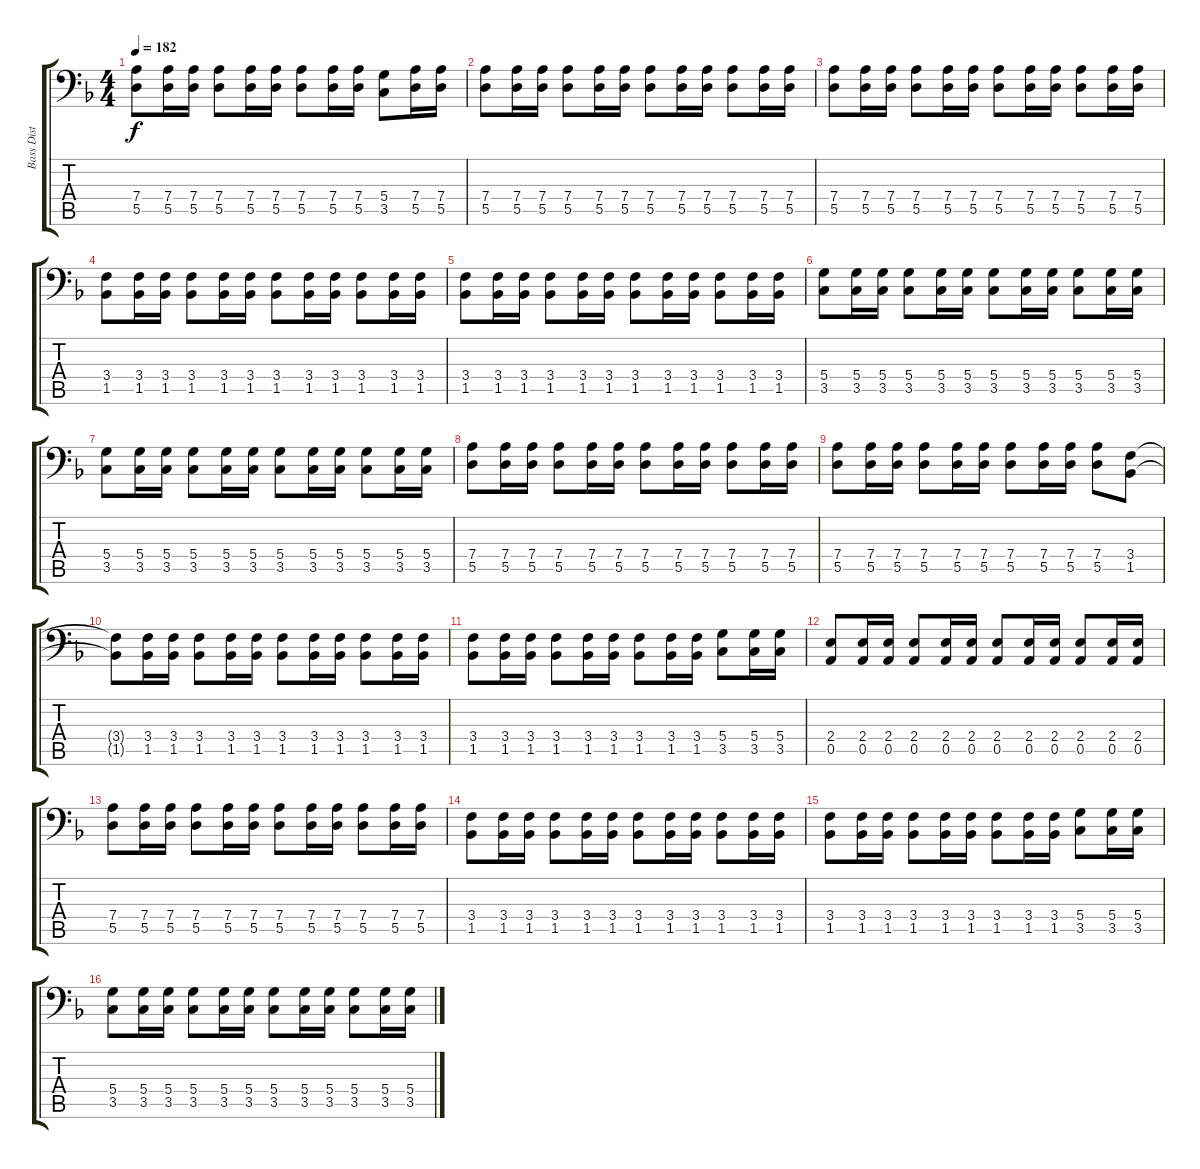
\track ("Bass Dist" "Bass Dist") {instrument distortionguitar}
\staff {score tabs}
\tuning (E3 B2 G2 D2 A1 E1) {hide}
\ts (4 4)
\tempo 182
\clef f4
\ks dminor
(7.4 5.5).8{dy f} (7.4 5.5).16 (7.4 5.5).16 (7.4 5.5).8 (7.4 5.5).16 (7.4 5.5).16 (7.4 5.5).8 (7.4 5.5).16 (7.4 5.5).16 (5.4 3.5).8 (7.4 5.5).16 (7.4 5.5).16 |
(7.4 5.5).8 (7.4 5.5).16 (7.4 5.5).16 (7.4 5.5).8 (7.4 5.5).16 (7.4 5.5).16 (7.4 5.5).8 (7.4 5.5).16 (7.4 5.5).16 (7.4 5.5).8 (7.4 5.5).16 (7.4 5.5).16 |
(7.4 5.5).8 (7.4 5.5).16 (7.4 5.5).16 (7.4 5.5).8 (7.4 5.5).16 (7.4 5.5).16 (7.4 5.5).8 (7.4 5.5).16 (7.4 5.5).16 (7.4 5.5).8 (7.4 5.5).16 (7.4 5.5).16 |
(3.4 1.5).8 (3.4 1.5).16 (3.4 1.5).16 (3.4 1.5).8 (3.4 1.5).16 (3.4 1.5).16 (3.4 1.5).8 (3.4 1.5).16 (3.4 1.5).16 (3.4 1.5).8 (3.4 1.5).16 (3.4 1.5).16 |
(3.4 1.5).8 (3.4 1.5).16 (3.4 1.5).16 (3.4 1.5).8 (3.4 1.5).16 (3.4 1.5).16 (3.4 1.5).8 (3.4 1.5).16 (3.4 1.5).16 (3.4 1.5).8 (3.4 1.5).16 (3.4 1.5).16 |
(5.4 3.5).8 (5.4 3.5).16 (5.4 3.5).16 (5.4 3.5).8 (5.4 3.5).16 (5.4 3.5).16 (5.4 3.5).8 (5.4 3.5).16 (5.4 3.5).16 (5.4 3.5).8 (5.4 3.5).16 (5.4 3.5).16 |
(5.4 3.5).8 (5.4 3.5).16 (5.4 3.5).16 (5.4 3.5).8 (5.4 3.5).16 (5.4 3.5).16 (5.4 3.5).8 (5.4 3.5).16 (5.4 3.5).16 (5.4 3.5).8 (5.4 3.5).16 (5.4 3.5).16 |
(7.4 5.5).8 (7.4 5.5).16 (7.4 5.5).16 (7.4 5.5).8 (7.4 5.5).16 (7.4 5.5).16 (7.4 5.5).8 (7.4 5.5).16 (7.4 5.5).16 (7.4 5.5).8 (7.4 5.5).16 (7.4 5.5).16 |
(7.4 5.5).8 (7.4 5.5).16 (7.4 5.5).16 (7.4 5.5).8 (7.4 5.5).16 (7.4 5.5).16 (7.4 5.5).8 (7.4 5.5).16 (7.4 5.5).16 (7.4 5.5).8 (3.4 1.5).8 |
(3.4{t} 1.5{t}).8 (3.4 1.5).16 (3.4 1.5).16 (3.4 1.5).8 (3.4 1.5).16 (3.4 1.5).16 (3.4 1.5).8 (3.4 1.5).16 (3.4 1.5).16 (3.4 1.5).8 (3.4 1.5).16 (3.4 1.5).16 |
(3.4 1.5).8 (3.4 1.5).16 (3.4 1.5).16 (3.4 1.5).8 (3.4 1.5).16 (3.4 1.5).16 (3.4 1.5).8 (3.4 1.5).16 (3.4 1.5).16 (5.4 3.5).8 (5.4 3.5).16 (5.4 3.5).16 |
(2.4 0.5).8 (2.4 0.5).16 (2.4 0.5).16 (2.4 0.5).8 (2.4 0.5).16 (2.4 0.5).16 (2.4 0.5).8 (2.4 0.5).16 (2.4 0.5).16 (2.4 0.5).8 (2.4 0.5).16 (2.4 0.5).16 |
(7.4 5.5).8 (7.4 5.5).16 (7.4 5.5).16 (7.4 5.5).8 (7.4 5.5).16 (7.4 5.5).16 (7.4 5.5).8 (7.4 5.5).16 (7.4 5.5).16 (7.4 5.5).8 (7.4 5.5).16 (7.4 5.5).16 |
(3.4 1.5).8 (3.4 1.5).16 (3.4 1.5).16 (3.4 1.5).8 (3.4 1.5).16 (3.4 1.5).16 (3.4 1.5).8 (3.4 1.5).16 (3.4 1.5).16 (3.4 1.5).8 (3.4 1.5).16 (3.4 1.5).16 |
(3.4 1.5).8 (3.4 1.5).16 (3.4 1.5).16 (3.4 1.5).8 (3.4 1.5).16 (3.4 1.5).16 (3.4 1.5).8 (3.4 1.5).16 (3.4 1.5).16 (5.4 3.5).8 (5.4 3.5).16 (5.4 3.5).16 |
(5.4 3.5).8 (5.4 3.5).16 (5.4 3.5).16 (5.4 3.5).8 (5.4 3.5).16 (5.4 3.5).16 (5.4 3.5).8 (5.4 3.5).16 (5.4 3.5).16 (5.4 3.5).8 (5.4 3.5).16 (5.4 3.5).16
